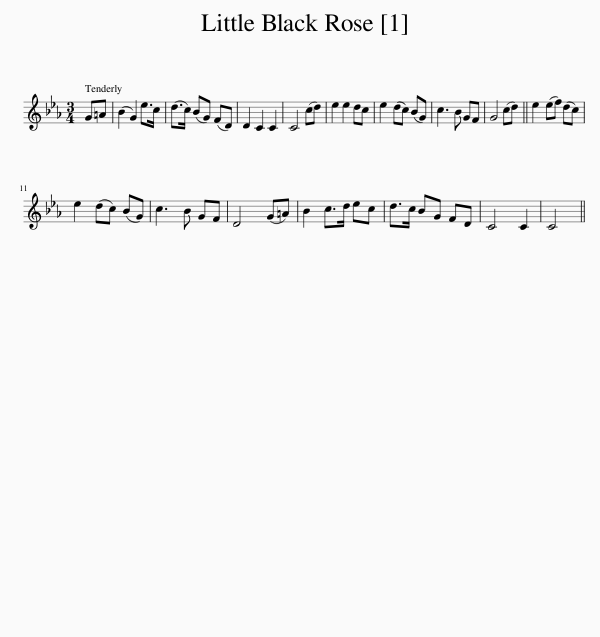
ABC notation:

X:1
L:1/8
M:3/4
I:linebreak $
K:Cmin
V:1 treble
V:1
 G=A | (B2 G2) e>c | (d>c) (BG) (FD) | D2 C2 C2 | C4 (cd) | %5
 e2 e2 dc | e2 (dc) (BG) | c3 B GF | G4 (cd) || e2 (ef) (dc) |$ %10
 e2 (dc) (BG) | c3 B GF | D4 (G=A) | B2 c>d ec | d>c BG FD | %15
 C4 C2 | C4 || %17
